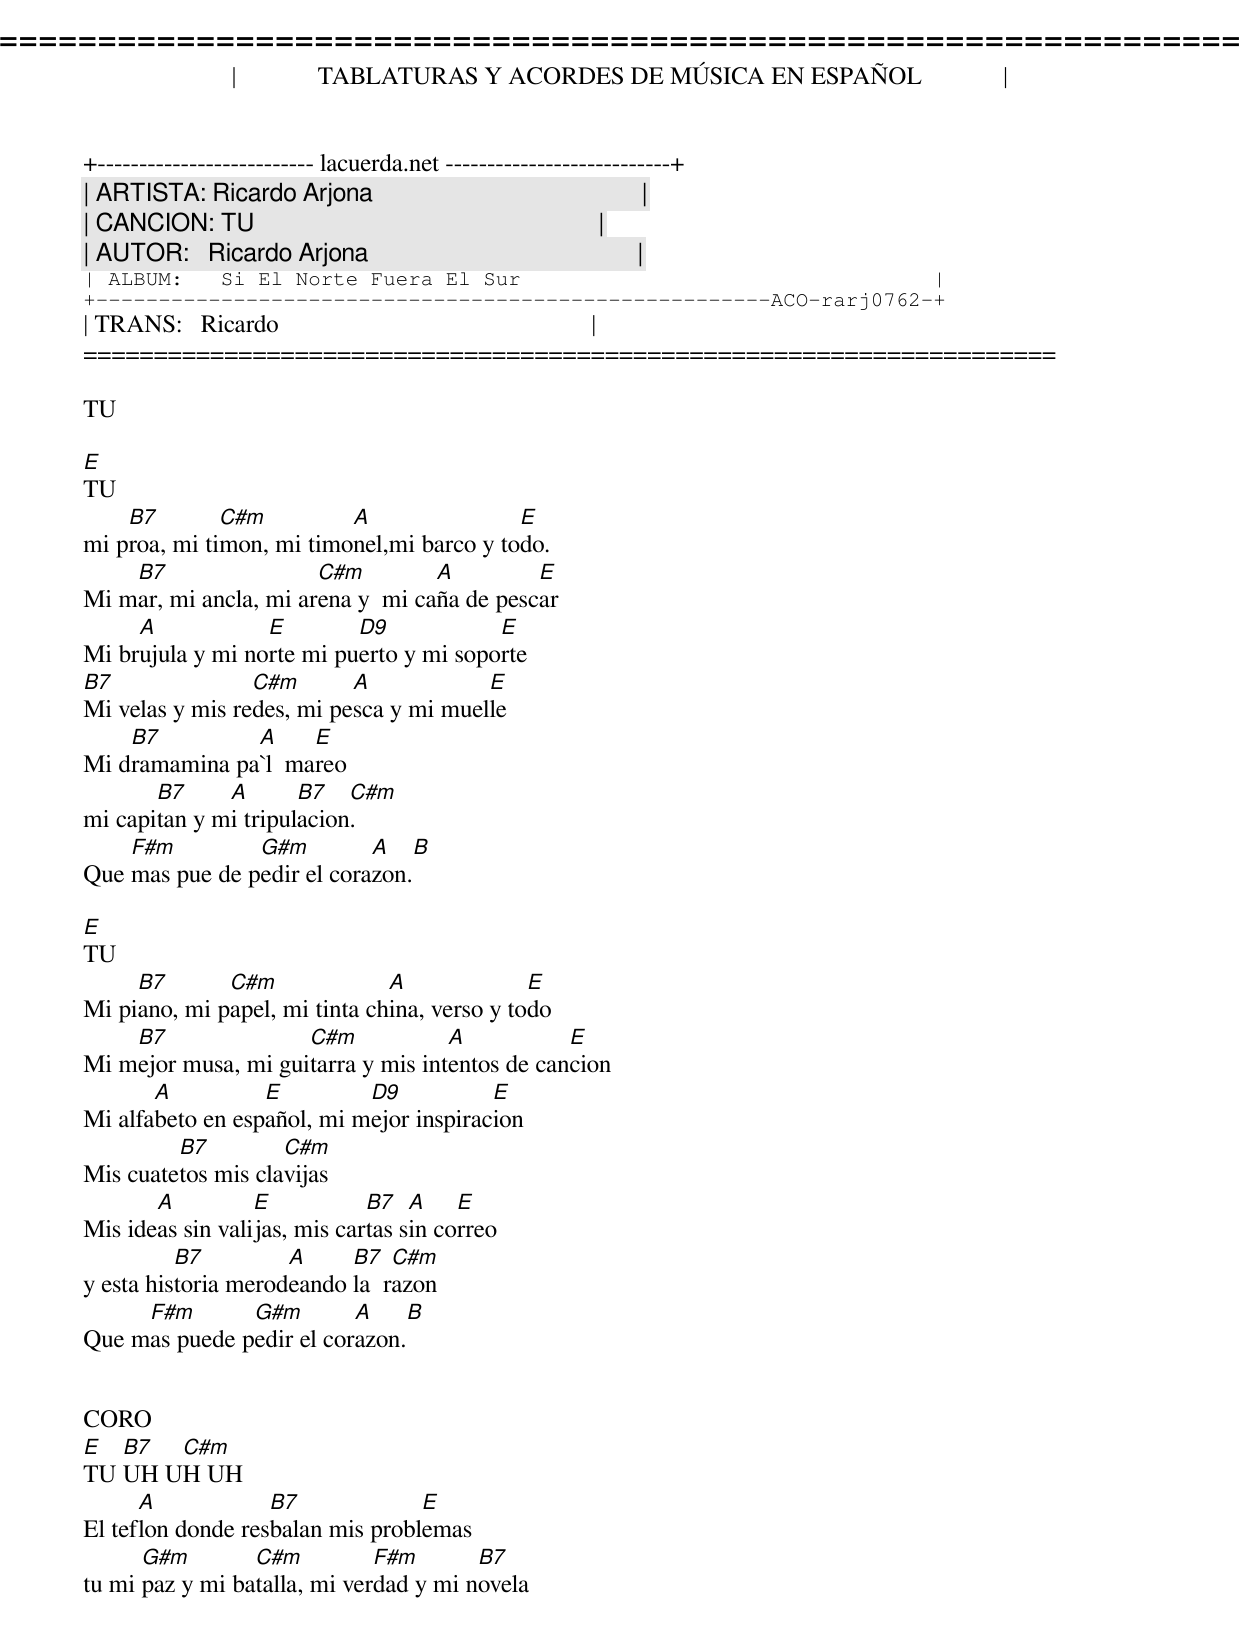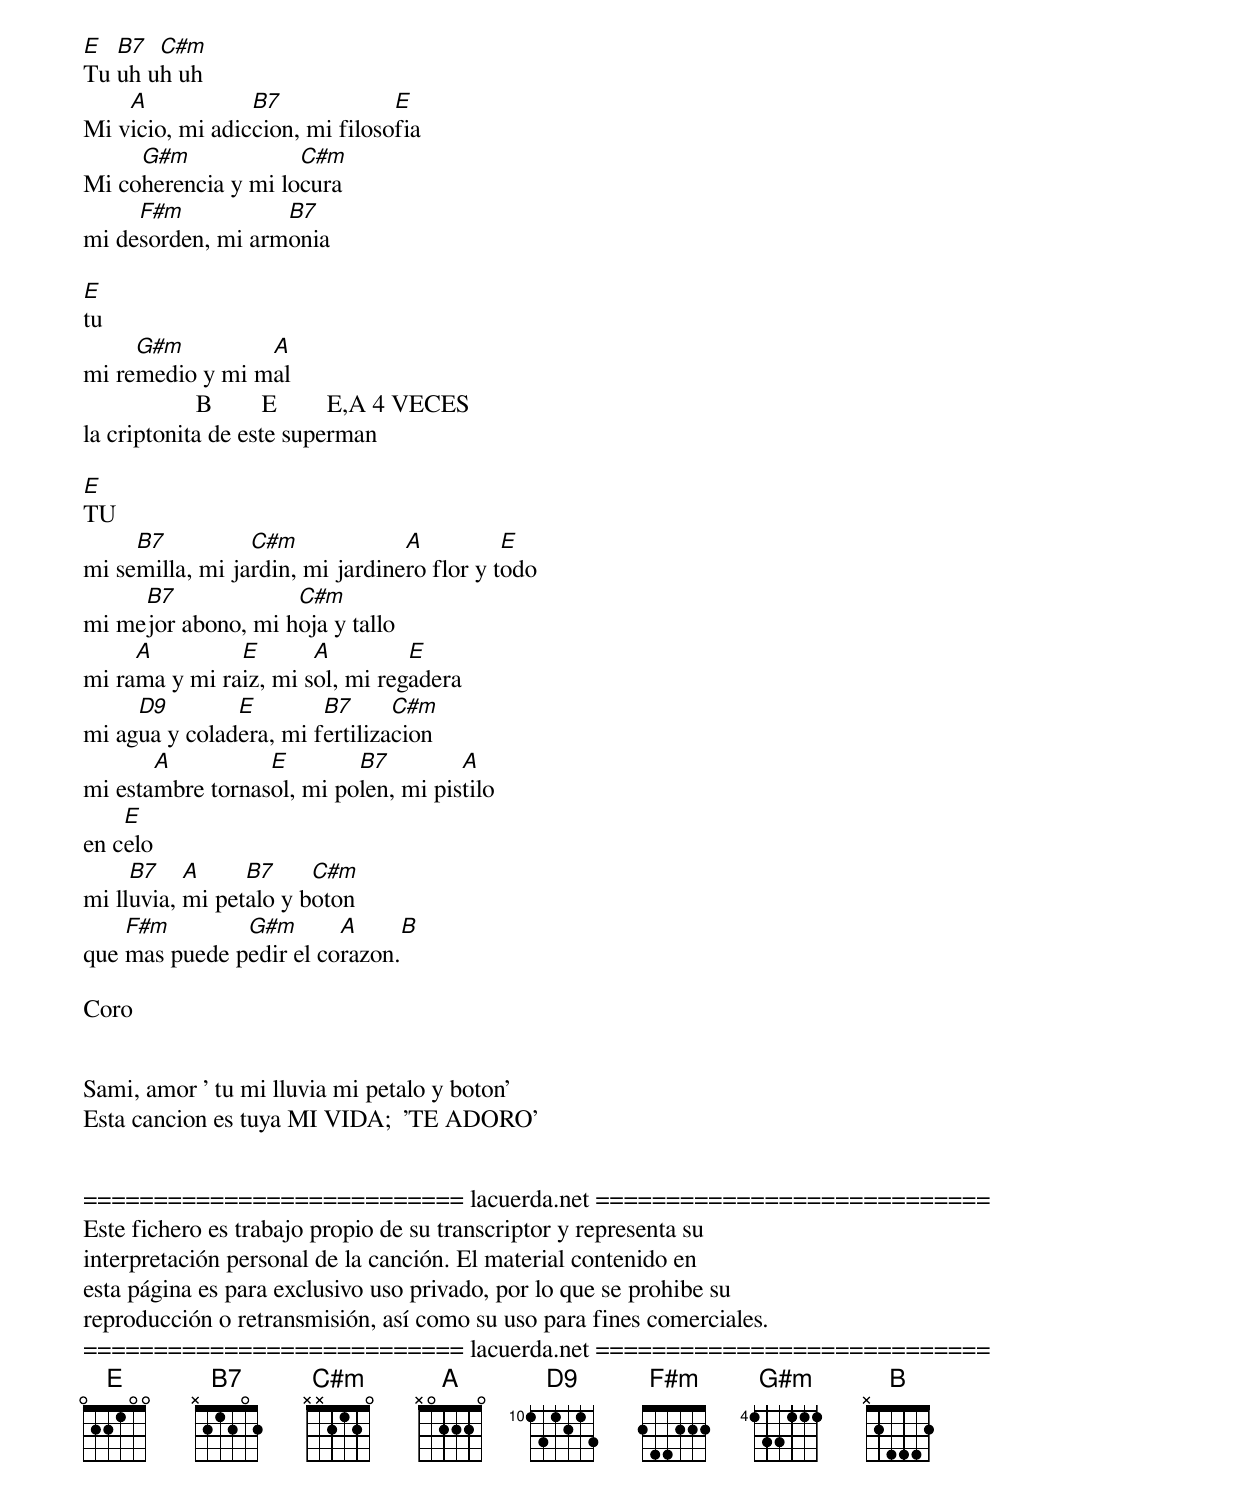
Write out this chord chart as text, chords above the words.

=====================================================================
|             TABLATURAS Y ACORDES DE MÚSICA EN ESPAÑOL             |
+-------------------------- lacuerda.net ---------------------------+
| ARTISTA: Ricardo Arjona                                           |
| CANCION: TU                                                       |
| AUTOR:   Ricardo Arjona                                           |
| ALBUM:   Si El Norte Fuera El Sur                                 |
+------------------------------------------------------ACO-rarj0762-+
| TRANS:   Ricardo                                                  |
=====================================================================

TU

E
TU
    B7        C#m         A                E
mi proa, mi timon, mi timonel,mi barco y todo.
    B7                 C#m         A         E
Mi mar, mi ancla, mi arena y  mi caña de pescar
     A            E        D9            E
Mi brujula y mi norte mi puerto y mi soporte
B7               C#m       A            E
Mi velas y mis redes, mi pesca y mi muelle
    B7         A     E
Mi dramamina pa`l  mareo
       B7     A       B7   C#m
mi capitan y mi tripulacion.
    F#m         G#m         A       B
Que mas pue de pedir el corazon.

E
TU
     B7       C#m              A              E
Mi piano, mi papel, mi tinta china, verso y todo
    B7               C#m            A           E
Mi mejor musa, mi guitarra y mis intentos de cancion
       A          E         D9           E
Mi alfabeto en español, mi mejor inspiracion
         B7         C#m
Mis cuatetos mis clavijas
       A          E           B7   A    E
Mis ideas sin valijas, mis cartas sin correo
          B7         A     B7   C#m
y esta historia merodeando la  razon
     F#m       G#m        A         B
Que mas puede pedir el corazon.


CORO
E  B7  C#m
TU UH UH UH
      A            B7             E
El teflon donde resbalan mis problemas
      G#m        C#m          F#m       B7
tu mi paz y mi batalla, mi verdad y mi novela

E  B7  C#m
Tu uh uh uh
    A            B7             E
Mi vicio, mi adiccion, mi filosofia
     G#m             C#m
Mi coherencia y mi locura
     F#m           B7
mi desorden, mi armonia

E
tu
     G#m         A
mi remedio y mi mal
                  B        E        E,A 4 VECES
la criptonita de este superman

E
TU
     B7          C#m             A          E
mi semilla, mi jardin, mi jardinero flor y todo
     B7             C#m
mi mejor abono, mi hoja y tallo
     A         E       A         E
mi rama y mi raiz, mi sol, mi regadera
     D9        E        B7      C#m
mi agua y coladera, mi fertilizacion
       A          E        B7         A
mi estambre tornasol, mi polen, mi pistilo
    E
en celo
     B7    A     B7     C#m
mi lluvia, mi petalo y boton
    F#m        G#m       A          B
que mas puede pedir el corazon.

Coro


Sami, amor ' tu mi lluvia mi petalo y boton'
Esta cancion es tuya MI VIDA;  'TE ADORO'


=========================== lacuerda.net ============================
Este fichero es trabajo propio de su transcriptor y representa su
interpretación personal de la canción. El material contenido en
esta página es para exclusivo uso privado, por lo que se prohibe su
reproducción o retransmisión, así como su uso para fines comerciales.
=========================== lacuerda.net ============================
